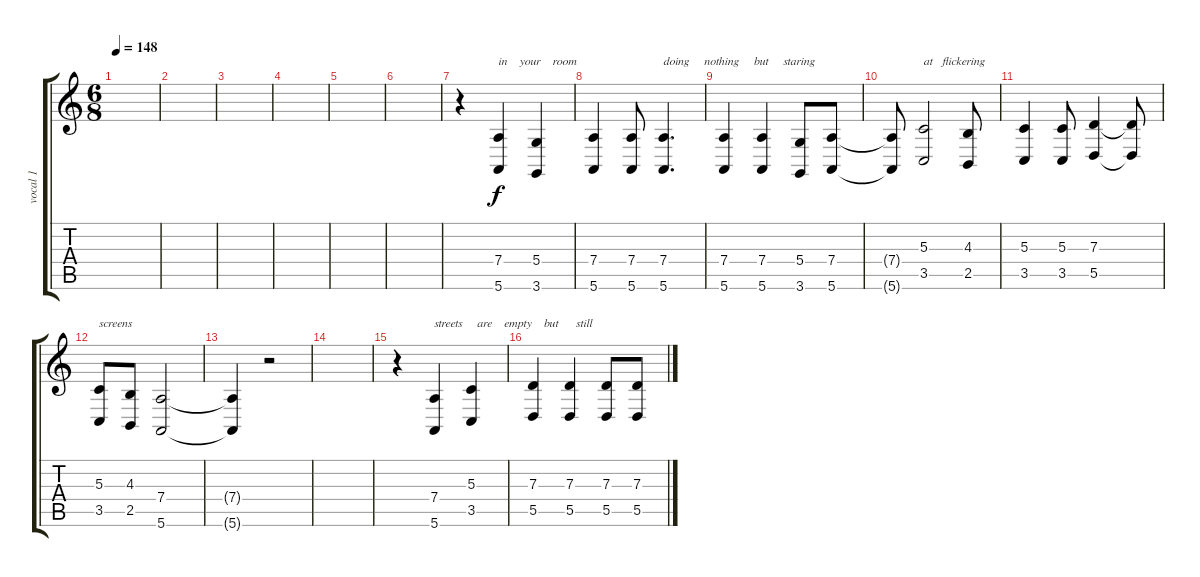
\track ("vocal 1 " "vocal 1 ") {instrument lead6voice}
\staff {score tabs}
\tuning (E4 B3 G3 D3 A2 E2) {hide}
\ts (6 8)
\tempo 148
\clef g2
\ks c
|
|
|
|
|
|
r.4 (7.4 5.6).4{txt "in    your    room"} (5.4 3.6).4 |
(7.4 5.6).4 (7.4 5.6).8 (7.4 5.6).4{d txt "doing     nothing     but     staring"} |
(7.4 5.6).4 (7.4 5.6).4 (5.4 3.6).8 (7.4 5.6).8 |
(7.4{t} 5.6{t}).8 (5.3 3.5).2{txt "at   flickering"} (4.3 2.5).8 |
(5.3 3.5).4 (5.3 3.5).8 (7.3 5.5).4 (7.3{t} 5.5{t}).8 |
(5.3 3.5).8{txt "screens"} (4.3 2.5).8 (7.4 5.6).2 |
(7.4{t} 5.6{t}).4 r.2 |
|
r.4 (7.4 5.6).4{txt "streets     are    empty    but      still"} (5.3 3.5).4 |
(7.3 5.5).4 (7.3 5.5).4 (7.3 5.5).8 (7.3 5.5).8
